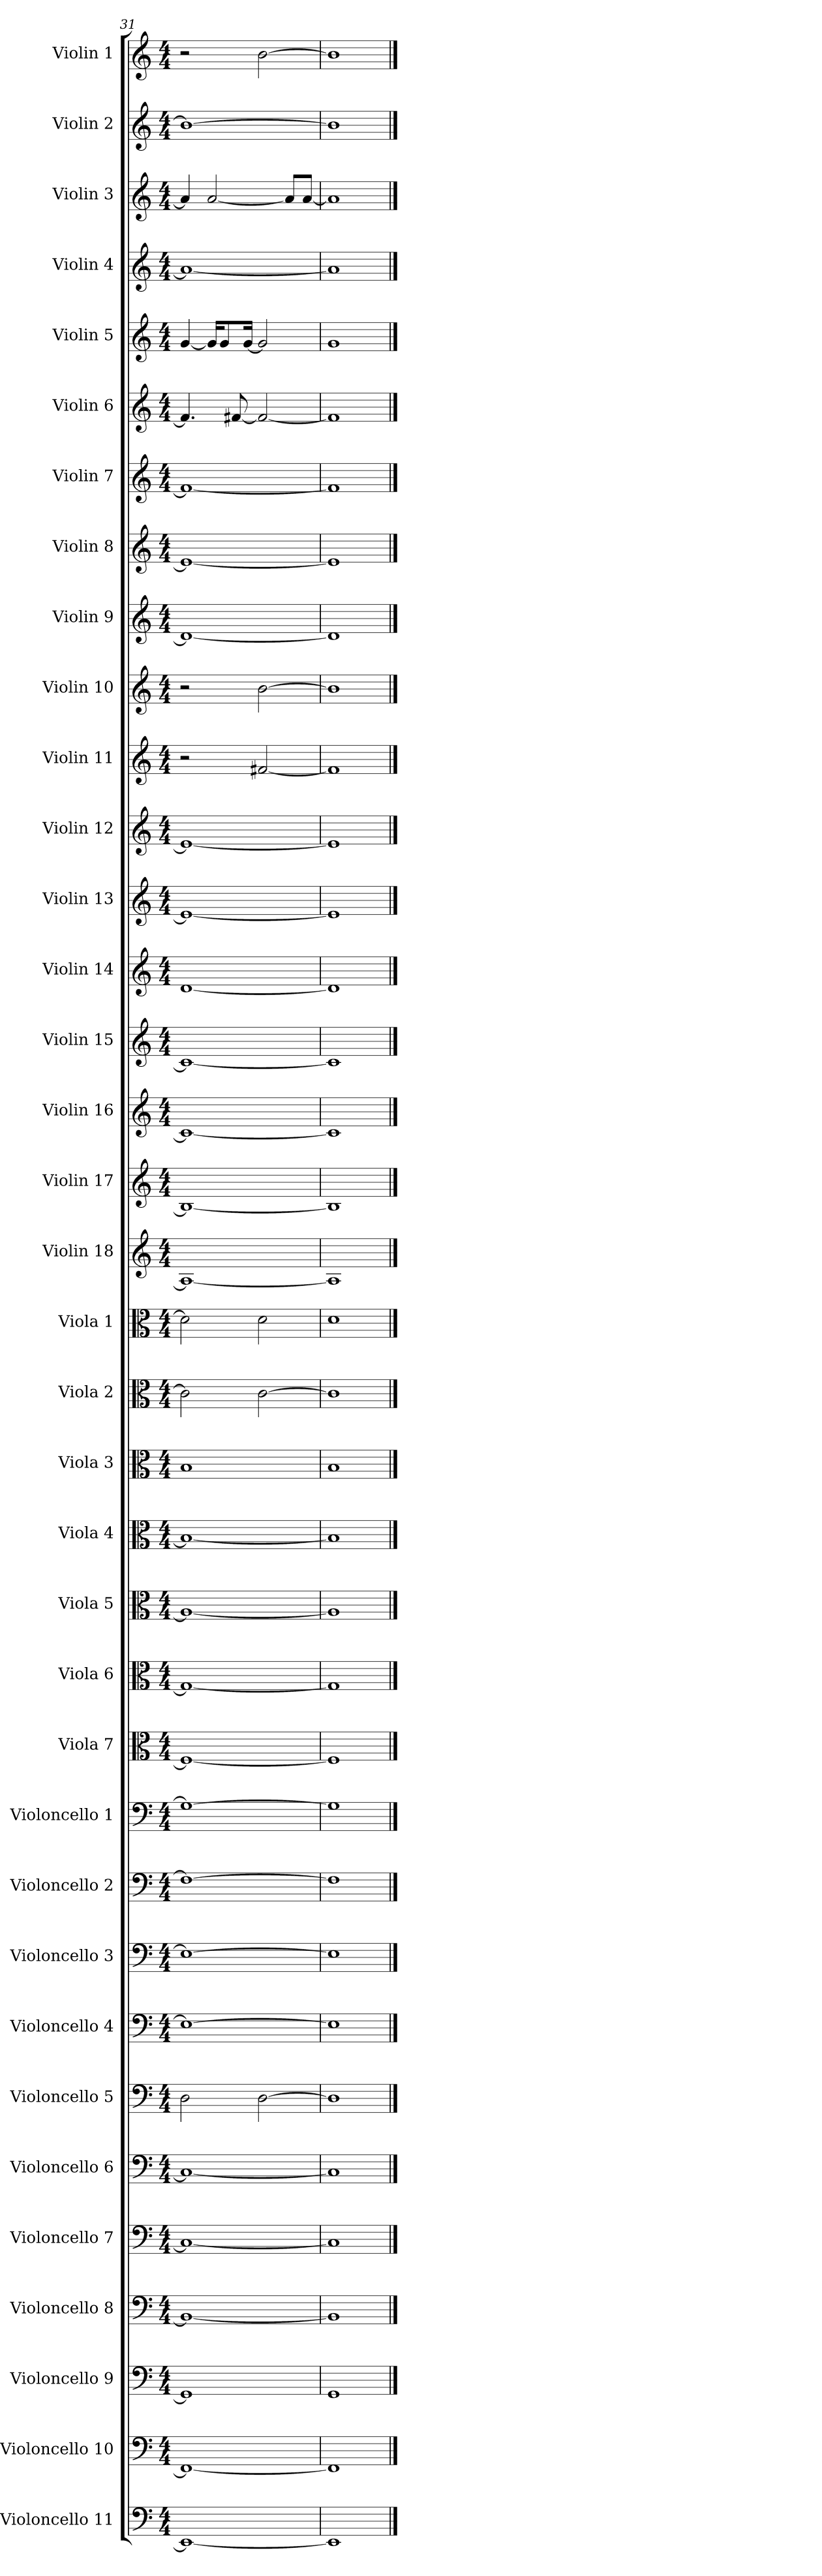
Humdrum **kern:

**kern	**kern	**kern	**kern	**kern	**kern	**kern	**kern	**kern	**kern	**kern	**kern	**kern	**kern	**kern	**kern	**kern	**kern	**kern	**kern	**kern	**kern	**kern	**kern	**kern	**kern	**kern	**kern	**kern	**kern	**kern	**kern	**kern	**kern	**kern	**kern
*part36	*part35	*part34	*part33	*part32	*part31	*part30	*part29	*part28	*part27	*part26	*part25	*part24	*part23	*part22	*part21	*part20	*part19	*part18	*part17	*part16	*part15	*part14	*part13	*part12	*part11	*part10	*part9	*part8	*part7	*part6	*part5	*part4	*part3	*part2	*part1
*staff36	*staff35	*staff34	*staff33	*staff32	*staff31	*staff30	*staff29	*staff28	*staff27	*staff26	*staff25	*staff24	*staff23	*staff22	*staff21	*staff20	*staff19	*staff18	*staff17	*staff16	*staff15	*staff14	*staff13	*staff12	*staff11	*staff10	*staff9	*staff8	*staff7	*staff6	*staff5	*staff4	*staff3	*staff2	*staff1
*I"Violoncello 11	*I"Violoncello 10	*I"Violoncello 9	*I"Violoncello 8	*I"Violoncello 7	*I"Violoncello 6	*I"Violoncello 5	*I"Violoncello 4	*I"Violoncello 3	*I"Violoncello 2	*I"Violoncello 1	*I"Viola 7	*I"Viola 6	*I"Viola 5	*I"Viola 4	*I"Viola 3	*I"Viola 2	*I"Viola 1	*I"Violin 18	*I"Violin 17	*I"Violin 16	*I"Violin 15	*I"Violin 14	*I"Violin 13	*I"Violin 12	*I"Violin 11	*I"Violin 10	*I"Violin 9	*I"Violin 8	*I"Violin 7	*I"Violin 6	*I"Violin 5	*I"Violin 4	*I"Violin 3	*I"Violin 2	*I"Violin 1
*I'Vc 11	*I'Vc 10	*I'Vc 9	*I'Vc 8	*I'Vc 7	*I'Vc 6	*I'Vc 5	*I'Vc 4	*I'Vc 3	*I'Vc 2	*I'Vc 1	*I'Va 7	*I'Va 6	*I'Va 5	*I'Va 4	*I'Va 3	*I'Va 2	*I'Va 1	*I'Vn 18	*I'Vn 17	*I'Vn 16	*I'Vn 15	*I'Vn 14	*I'Vn 13	*I'Vn 12	*I'Vn 11	*I'Vn 10	*I'Vn 9	*I'Vn 8	*I'Vn 7	*I'Vn 6	*I'Vn 5	*I'Vn 4	*I'Vn 3	*I'Vn 2	*I'Vn 1
*clefF4	*clefF4	*clefF4	*clefF4	*clefF4	*clefF4	*clefF4	*clefF4	*clefF4	*clefF4	*clefF4	*clefC3	*clefC3	*clefC3	*clefC3	*clefC3	*clefC3	*clefC3	*clefG2	*clefG2	*clefG2	*clefG2	*clefG2	*clefG2	*clefG2	*clefG2	*clefG2	*clefG2	*clefG2	*clefG2	*clefG2	*clefG2	*clefG2	*clefG2	*clefG2	*clefG2
*k[]	*k[]	*k[]	*k[]	*k[]	*k[]	*k[]	*k[]	*k[]	*k[]	*k[]	*k[]	*k[]	*k[]	*k[]	*k[]	*k[]	*k[]	*k[]	*k[]	*k[]	*k[]	*k[]	*k[]	*k[]	*k[]	*k[]	*k[]	*k[]	*k[]	*k[]	*k[]	*k[]	*k[]	*k[]	*k[]
*C:	*C:	*C:	*C:	*C:	*C:	*C:	*C:	*C:	*C:	*C:	*C:	*C:	*C:	*C:	*C:	*C:	*C:	*C:	*C:	*C:	*C:	*C:	*C:	*C:	*C:	*C:	*C:	*C:	*C:	*C:	*C:	*C:	*C:	*C:	*C:
*M4/4	*M4/4	*M4/4	*M4/4	*M4/4	*M4/4	*M4/4	*M4/4	*M4/4	*M4/4	*M4/4	*M4/4	*M4/4	*M4/4	*M4/4	*M4/4	*M4/4	*M4/4	*M4/4	*M4/4	*M4/4	*M4/4	*M4/4	*M4/4	*M4/4	*M4/4	*M4/4	*M4/4	*M4/4	*M4/4	*M4/4	*M4/4	*M4/4	*M4/4	*M4/4	*M4/4
=31	=31	=31	=31	=31	=31	=31	=31	=31	=31	=31	=31	=31	=31	=31	=31	=31	=31	=31	=31	=31	=31	=31	=31	=31	=31	=31	=31	=31	=31	=31	=31	=31	=31	=31	=31
1EE_	1FF_	1GG]	1BB-_	1C_	1C#_	2D	1E-_	1E_	1F_	1G_	1F#_	1G_	1A_	1B-_	1B	2c]	2d]	1A_	1B-_	1c_	1c#_	[1d	1e-_	1e_	2r	2r	1d_	1e-_	1f_	4.f#]	[4g	1a-_	4a]	1b-_	2r
.	.	.	.	.	.	.	.	.	.	.	.	.	.	.	.	.	.	.	.	.	.	.	.	.	.	.	.	.	.	.	16gKL]	.	[2a	.	.
.	.	.	.	.	.	.	.	.	.	.	.	.	.	.	.	.	.	.	.	.	.	.	.	.	.	.	.	.	.	.	8g	.	.	.	.
.	.	.	.	.	.	.	.	.	.	.	.	.	.	.	.	.	.	.	.	.	.	.	.	.	.	.	.	.	.	[8f#X	.	.	.	.	.
.	.	.	.	.	.	.	.	.	.	.	.	.	.	.	.	.	.	.	.	.	.	.	.	.	.	.	.	.	.	.	[16gJk	.	.	.	.
.	.	.	.	.	.	[2D	.	.	.	.	.	.	.	.	.	[2c	2d	.	.	.	.	.	.	.	[2f#X	[2b	.	.	.	2f#_	2g]	.	.	.	[2b
.	.	.	.	.	.	.	.	.	.	.	.	.	.	.	.	.	.	.	.	.	.	.	.	.	.	.	.	.	.	.	.	.	8aL]	.	.
.	.	.	.	.	.	.	.	.	.	.	.	.	.	.	.	.	.	.	.	.	.	.	.	.	.	.	.	.	.	.	.	.	[8aJ	.	.
=32	=32	=32	=32	=32	=32	=32	=32	=32	=32	=32	=32	=32	=32	=32	=32	=32	=32	=32	=32	=32	=32	=32	=32	=32	=32	=32	=32	=32	=32	=32	=32	=32	=32	=32	=32
1EE]	1FF]	1GG	1BB-]	1C]	1C#]	1D]	1E-]	1E]	1F]	1G]	1F#]	1G]	1A]	1B-]	1B	1c]	1d	1A]	1B-]	1c]	1c#]	1d]	1e-]	1e]	1f#]	1b]	1d]	1e-]	1f]	1f#]	1g	1a-]	1a]	1b-]	1b]
==	==	==	==	==	==	==	==	==	==	==	==	==	==	==	==	==	==	==	==	==	==	==	==	==	==	==	==	==	==	==	==	==	==	==	==
*-	*-	*-	*-	*-	*-	*-	*-	*-	*-	*-	*-	*-	*-	*-	*-	*-	*-	*-	*-	*-	*-	*-	*-	*-	*-	*-	*-	*-	*-	*-	*-	*-	*-	*-	*-
